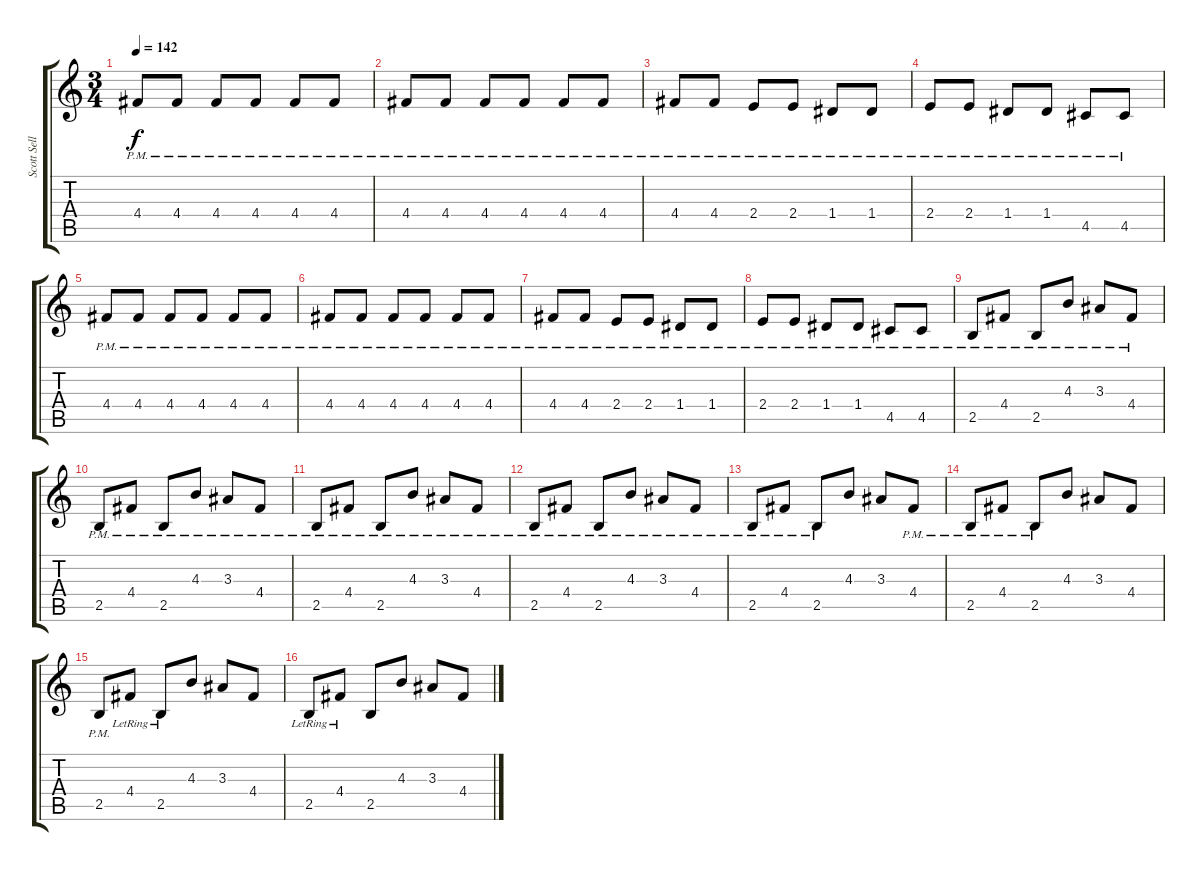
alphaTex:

\track ("Scott Sellers" "Scott Sell") {instrument electricguitarclean}
\staff {score tabs}
\tuning (E4 B3 G3 D3 A2 E2) {hide}
\ts (3 4)
\tempo 142
\clef g2
\ks c
4.4{pm}.8{dy f} 4.4{pm}.8 4.4{pm}.8 4.4{pm}.8 4.4{pm}.8 4.4{pm}.8 |
4.4{pm}.8 4.4{pm}.8 4.4{pm}.8 4.4{pm}.8 4.4{pm}.8 4.4{pm}.8 |
4.4{pm}.8 4.4{pm}.8 2.4{pm}.8 2.4{pm}.8 1.4{pm}.8 1.4{pm}.8 |
2.4{pm}.8 2.4{pm}.8 1.4{pm}.8 1.4{pm}.8 4.5{pm}.8 4.5{pm}.8 |
4.4{pm}.8 4.4{pm}.8 4.4{pm}.8 4.4{pm}.8 4.4{pm}.8 4.4{pm}.8 |
4.4{pm}.8 4.4{pm}.8 4.4{pm}.8 4.4{pm}.8 4.4{pm}.8 4.4{pm}.8 |
4.4{pm}.8 4.4{pm}.8 2.4{pm}.8 2.4{pm}.8 1.4{pm}.8 1.4{pm}.8 |
2.4{pm}.8 2.4{pm}.8 1.4{pm}.8 1.4{pm}.8 4.5{pm}.8 4.5{pm}.8 |
2.5{pm}.8 4.4{pm}.8 2.5{pm}.8 4.3{pm}.8 3.3{pm}.8 4.4{pm}.8 |
2.5{pm}.8 4.4{pm}.8 2.5{pm}.8 4.3{pm}.8 3.3{pm}.8 4.4{pm}.8 |
2.5{pm}.8 4.4{pm}.8 2.5{pm}.8 4.3{pm}.8 3.3{pm}.8 4.4{pm}.8 |
2.5{pm}.8 4.4{pm}.8 2.5{pm}.8 4.3{pm}.8 3.3{pm}.8 4.4{pm}.8 |
2.5{pm}.8 4.4{pm}.8 2.5{pm}.8 4.3.8 3.3.8 4.4{pm}.8 |
2.5{pm}.8 4.4{pm}.8 2.5{pm}.8 4.3.8 3.3.8 4.4.8 |
2.5{pm}.8 4.4{lr}.8 2.5{lr}.8 4.3.8 3.3.8 4.4.8 |
2.5{lr}.8 4.4{lr}.8 2.5.8 4.3.8 3.3.8 4.4.8
